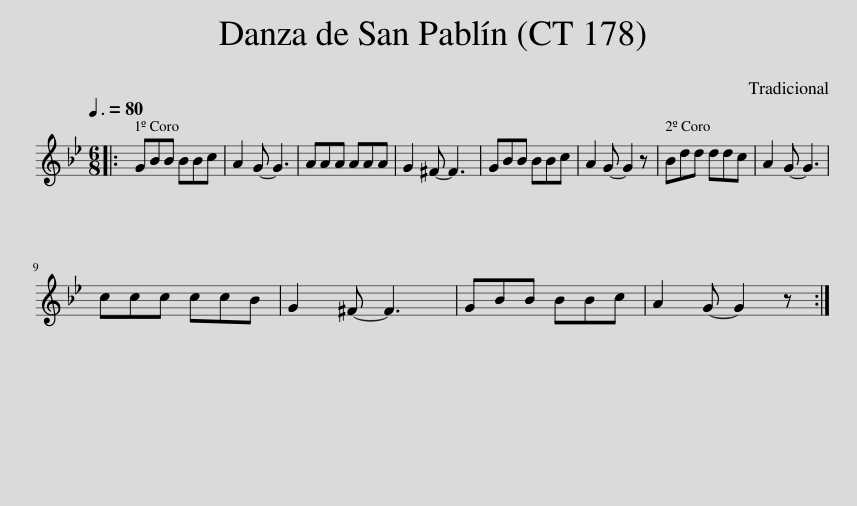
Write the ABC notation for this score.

X:1
L:1/8
Q:3/8=80
M:6/8
I:linebreak $
K:Gmin
V:1 treble
V:1
|: GBB BBc | A2 G- G3 | AAA AAA | G2 ^F- F3 | GBB BBc | %5
 A2 G- G2 z | Bdd ddc | A2 G- G3 |$ ccc ccB | G2 ^F- F3 | %10
 GBB BBc | A2 G- G2 z :| %12
